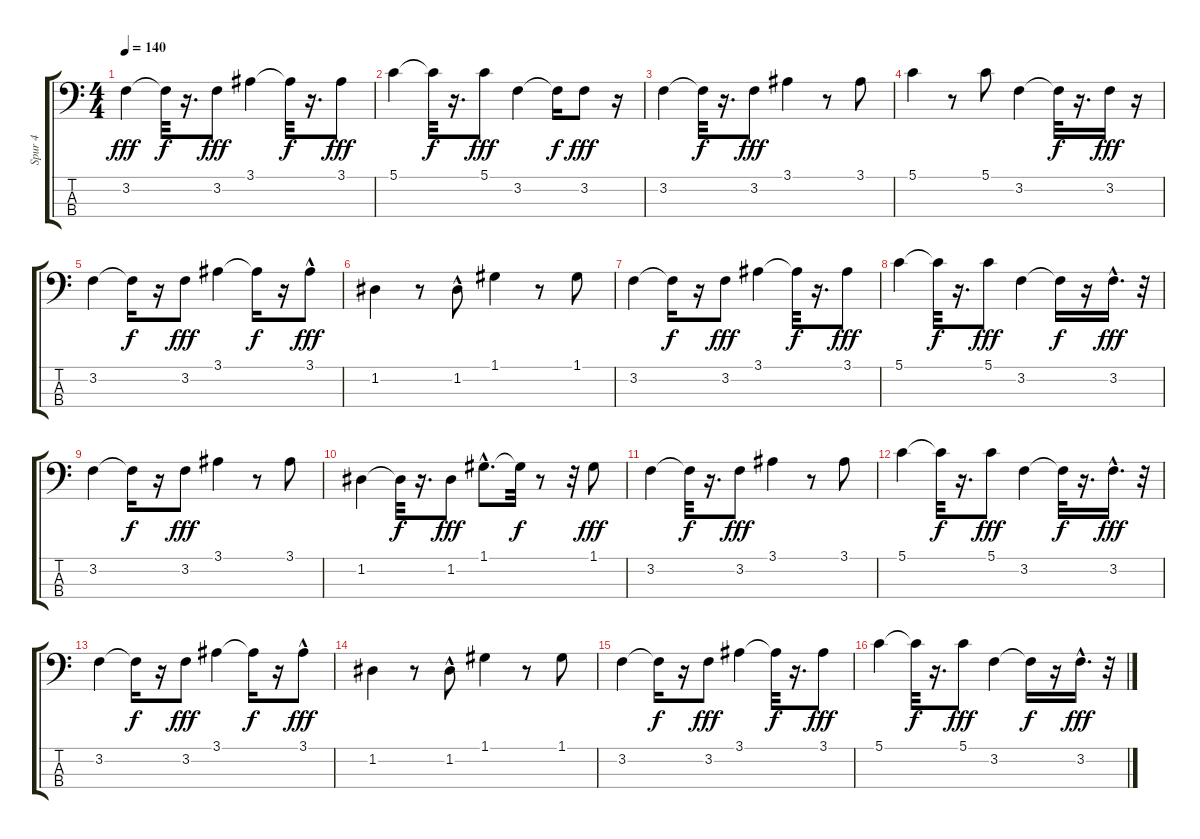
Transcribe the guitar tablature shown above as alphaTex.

\track ("Spur 4" "Spur 4") {instrument electricbassfinger}
\staff {score tabs}
\tuning (G2 D2 A1 E1) {hide}
\ts (4 4)
\tempo 140
\clef f4
\ks c
3.2.4{dy fff} 3.2{t}.32{dy f} r.16{d} 3.2.8{dy fff} 3.1.4 3.1{t}.32{dy f} r.16{d} 3.1.8{dy fff} |
5.1.4 5.1{t}.32{dy f} r.16{d} 5.1.8{dy fff} 3.2.4 3.2{t}.16{dy f} 3.2.8{dy fff} r.16 |
3.2.4 3.2{t}.32{dy f} r.16{d} 3.2.8{dy fff} 3.1.4 r.8 3.1.8 |
5.1.4 r.8 5.1.8 3.2.4 3.2{t}.32{dy f} r.16{d} 3.2.16{dy fff} r.16 |
3.2.4 3.2{t}.16{dy f} r.16 3.2.8{dy fff} 3.1.4 3.1{t}.16{dy f} r.16 3.1{hac}.8{dy fff} |
1.2.4 r.8 1.2{hac}.8 1.1.4 r.8 1.1.8 |
3.2.4 3.2{t}.16{dy f} r.16 3.2.8{dy fff} 3.1.4 3.1{t}.32{dy f} r.16{d} 3.1.8{dy fff} |
5.1.4 5.1{t}.32{dy f} r.16{d} 5.1.8{dy fff} 3.2.4 3.2{t}.16{dy f} r.16 3.2{hac}.16{d dy fff} r.32 |
3.2.4 3.2{t}.16{dy f} r.16 3.2.8{dy fff} 3.1.4 r.8 3.1.8 |
1.2.4 1.2{t}.32{dy f} r.16{d} 1.2.8{dy fff} 1.1{hac}.8{d} 1.1{t}.32{dy f} r.8 r.32 1.1.8{dy fff} |
3.2.4 3.2{t}.32{dy f} r.16{d} 3.2.8{dy fff} 3.1.4 r.8 3.1.8 |
5.1.4 5.1{t}.32{dy f} r.16{d} 5.1.8{dy fff} 3.2.4 3.2{t}.32{dy f} r.16{d} 3.2{hac}.16{d dy fff} r.32 |
3.2.4 3.2{t}.16{dy f} r.16 3.2.8{dy fff} 3.1.4 3.1{t}.16{dy f} r.16 3.1{hac}.8{dy fff} |
1.2.4 r.8 1.2{hac}.8 1.1.4 r.8 1.1.8 |
3.2.4 3.2{t}.16{dy f} r.16 3.2.8{dy fff} 3.1.4 3.1{t}.32{dy f} r.16{d} 3.1.8{dy fff} |
5.1.4 5.1{t}.32{dy f} r.16{d} 5.1.8{dy fff} 3.2.4 3.2{t}.16{dy f} r.16 3.2{hac}.16{d dy fff} r.32
